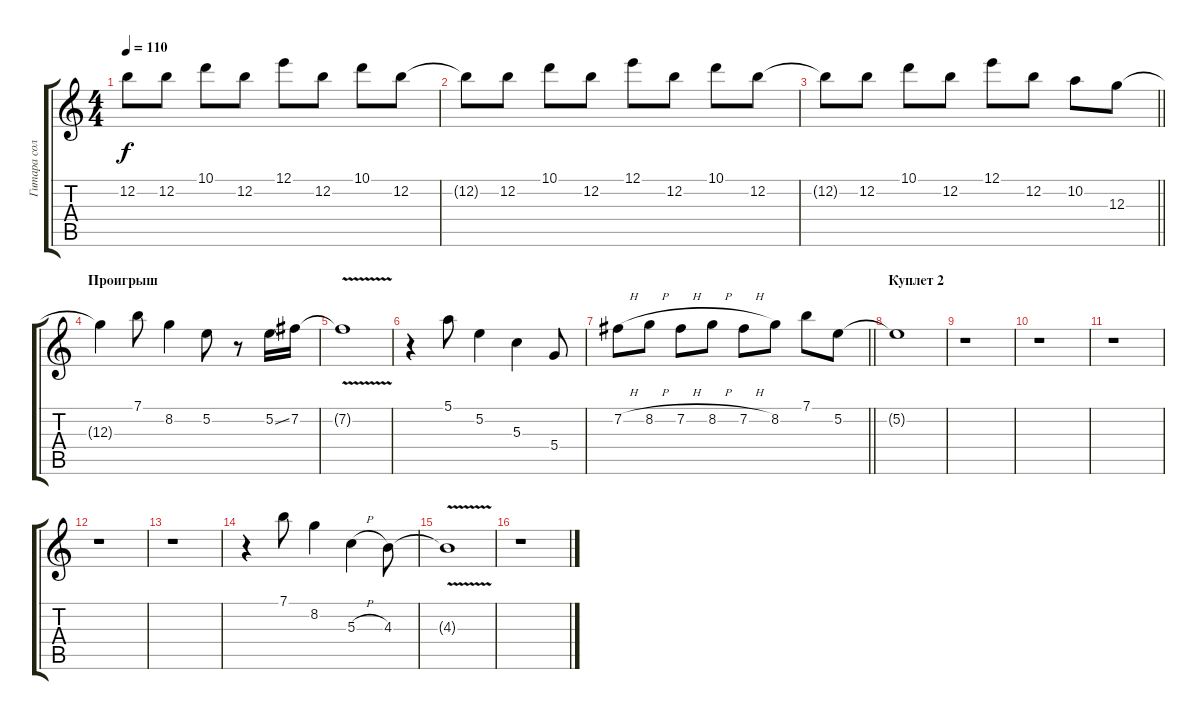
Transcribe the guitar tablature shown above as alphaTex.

\track ("Гитара соло" "Гитара сол") {instrument electricguitarjazz bank 1}
\staff {score tabs}
\tuning (E4 B3 G3 D3 A2 E2) {hide}
\ts (4 4)
\tempo 110
\clef g2
\ks c
12.2{t}.8{dy f} 12.2.8 10.1.8 12.2.8 12.1.8 12.2.8 10.1.8 12.2.8 |
12.2{t}.8 12.2.8 10.1.8 12.2.8 12.1.8 12.2.8 10.1.8 12.2.8 |
\barLineRight lightlight
12.2{t}.8 12.2.8 10.1.8 12.2.8 12.1.8 12.2.8 10.2.8 12.3.8 |
\section ("" "Проигрыш")
12.3{t}.4 7.1.8 8.2.4 5.2.8 r.8 5.2{ss}.16 7.2.16 |
7.2{v t}.1 |
r.4 5.1.8 5.2.4 5.3.4 5.4.8 |
\barLineRight lightlight
7.2{h}.8 8.2{h}.8 7.2{h}.8 8.2{h}.8 7.2{h}.8 8.2.8 7.1.8 5.2.8 |
\section ("" "Куплет 2")
5.2{t}.1 |
r.1 |
r.1 |
r.1 |
r.1 |
r.1 |
r.4 7.1.8 8.2.4 5.3{h}.4 4.3.8 |
4.3{v t}.1 |
r.1
